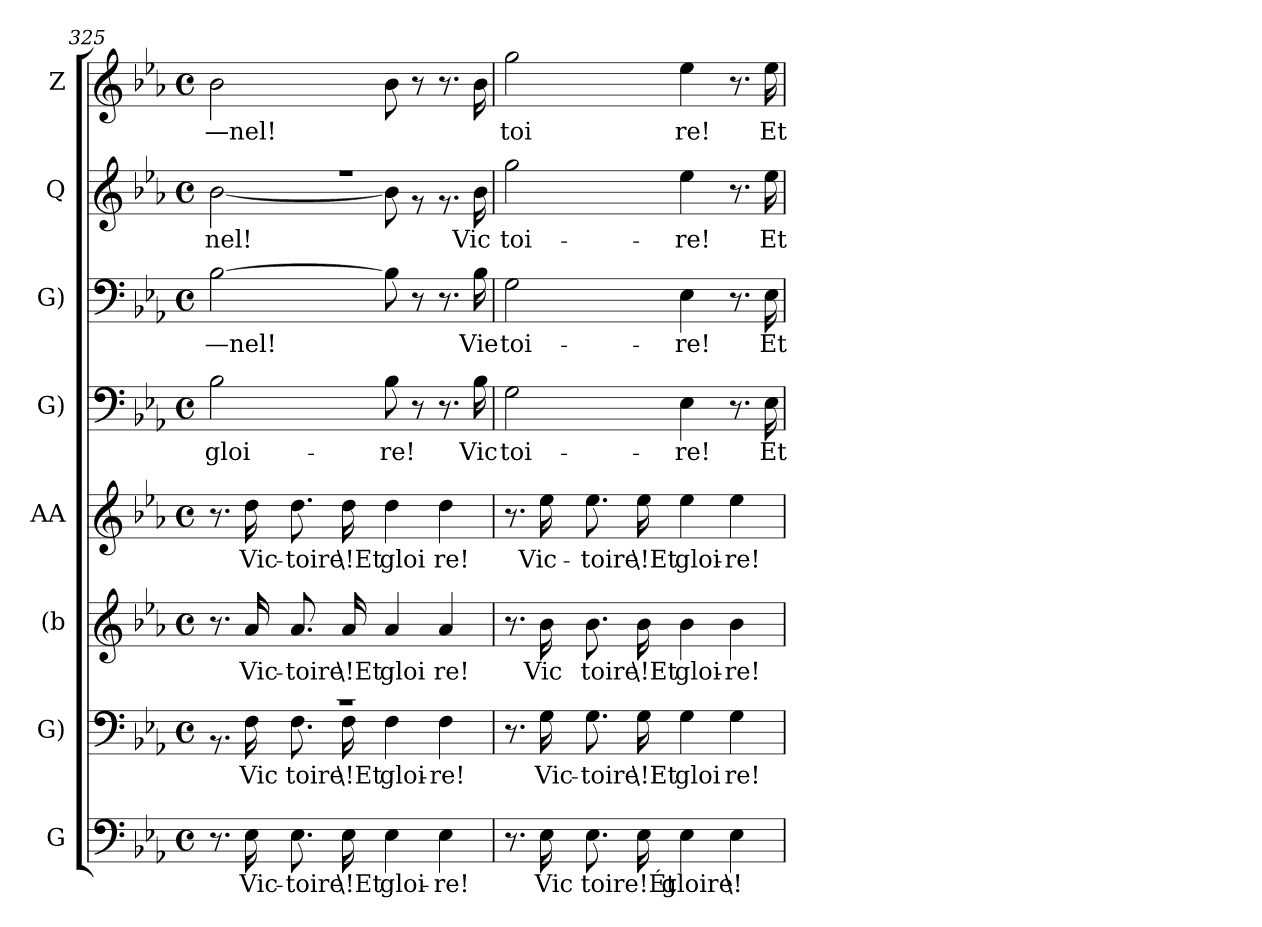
**kern	**text	**kern	**text	**kern	**text	**kern	**text	**kern	**text	**kern	**text	**kern	**text	**kern	**text
*part8	*part8	*part7	*part7	*part6	*part6	*part5	*part5	*part4	*part4	*part3	*part3	*part2	*part2	*part1	*part1
*staff8	*staff8	*staff7	*staff7	*staff6	*staff6	*staff5	*staff5	*staff4	*staff4	*staff3	*staff3	*staff2	*staff2	*staff1	*staff1
*I"G	*	*I"G)	*	*I"(b	*	*I"AA	*	*I"G)	*	*I"G)	*	*I"Q	*	*I"Z	*
!!LO:LB:g=z
*clefF4	*	*clefF4	*	*clefG2	*	*clefG2	*	*clefF4	*	*clefF4	*	*clefG2	*	*clefG2	*
*k[b-e-a-]	*	*k[b-e-a-]	*	*k[b-e-a-]	*	*k[b-e-a-]	*	*k[b-e-a-]	*	*k[b-e-a-]	*	*k[b-e-a-]	*	*k[b-e-a-]	*
*M4/4	*	*M4/4	*	*M4/4	*	*M4/4	*	*M4/4	*	*M4/4	*	*M4/4	*	*M4/4	*
*met(c)	*	*met(c)	*	*met(c)	*	*met(c)	*	*met(c)	*	*met(c)	*	*met(c)	*	*met(c)	*
=325	=325	=325	=325	=325	=325	=325	=325	=325	=325	=325	=325	=325	=325	=325	=325
*	*	*^	*	*	*	*	*	*	*	*	*	*	*	*	*
*	*	*	*	*	*	*	*	*	*	*	*	*	*^	*	*	*
8.r	.	1r	8.r	.	8.r	.	8.r	.	2B-i\	gloi-	[2B-i\	—nel!	1r	[2b-j\	nel!	2b-i\	—nel!
16E-i\	Vic-	.	16Fj\	Vic	16a-i/	Vic-	16ddi\	Vic-	.	.	.	.	.	.	.	.	.
8.E-i\	toire	.	8.Fj\	toire	8.a-i/	toire	8.ddi\	toire	.	.	.	.	.	.	.	.	.
16E-i\	\!Et	.	16Fj\	\!Et	16a-i/	\!Et	16ddi\	\!Et	.	.	.	.	.	.	.	.	.
4E-i\	gloi-	.	4Fj\	gloi-	4a-i/	gloi	4ddi\	gloi	8B-i\	re!	8B-i\]	.	.	8b-j\]	.	8b-i\	.
.	.	.	.	.	.	.	.	.	8r	.	8r	.	.	8r	.	8r	.
4E-i\	re!	.	4Fj\	re!	4a-i/	re!	4ddi\	re!	8.r	.	8.r	.	.	8.r	.	8.r	.
.	.	.	.	.	.	.	.	.	16B-i\	Vic	16B-i\	Vie	.	16b-j\	Vic	16b-i\	.
*	*	*v	*v	*	*	*	*	*	*	*	*	*	*v	*v	*	*	*
=326	=326	=326	=326	=326	=326	=326	=326	=326	=326	=326	=326	=326	=326	=326	=326
8.r	.	8.r	.	8.r	.	8.r	.	2Gi\	toi-	2Gi\	toi-	2ggi\	toi-	2ggi\	toi
16E-i\	Vic	16Gi\	Vic-	16b-i\	Vic	16ee-i\	Vic-	.	.	.	.	.	.	.	.
8.E-i\	toire!Ét	8.Gi\	toire	8.b-i\	toire	8.ee-i\	toire	.	.	.	.	.	.	.	.
16E-i\	.	16Gi\	\!Et	16b-i\	\!Et	16ee-i\	\!Et	.	.	.	.	.	.	.	.
4E-i\	gloire	4Gi\	gloi	4b-i\	gloi-	4ee-i\	gloi-	4E-i\	re!	4E-i\	re!	4ee-i\	re!	4ee-i\	re!
4E-i\	\!	4Gi\	re!	4b-i\	re!	4ee-i\	re!	8.r	.	8.r	.	8.r	.	8.r	.
.	.	.	.	.	.	.	.	16E-i\	Et	16E-i\	Et	16ee-i\	Et	16ee-i\	Et
=	=	=	=	=	=	=	=	=	=	=	=	=	=	=	=
*-	*-	*-	*-	*-	*-	*-	*-	*-	*-	*-	*-	*-	*-	*-	*-
